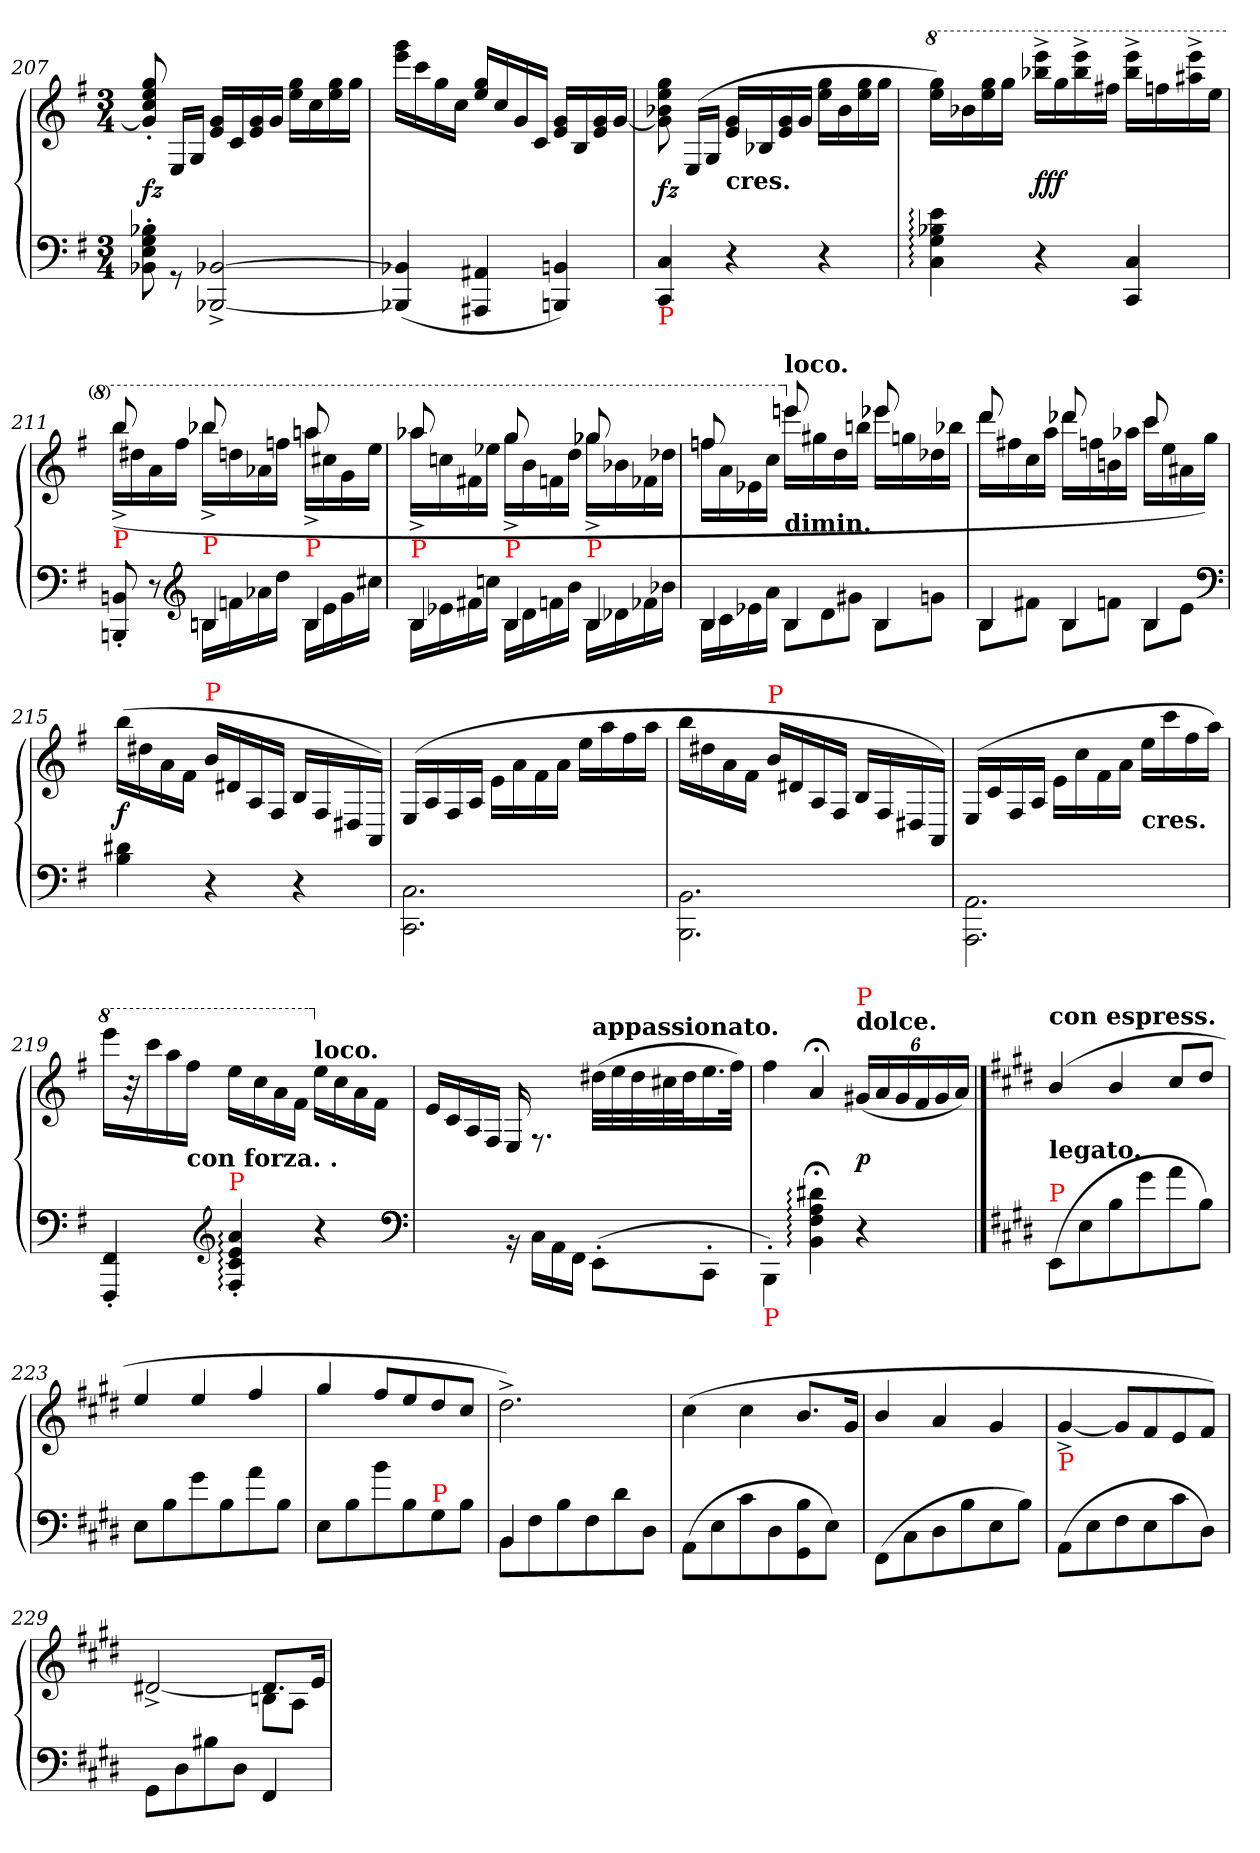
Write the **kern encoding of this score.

**kern	**kern	**dynam
*part1	*part1	*part1
*staff2	*staff1	*staff1/2
*clefF4	*clefG2	*
*k[f#]	*k[f#]	*
*M3/4	*M3/4	*
=207	=207	=207
8B-X' 8G' 8E' 8BB-X'	8gg'/ 8ee'/ 8cc'/ 8g]'/	fz
8rGG	16E/LL	.
.	16G/JJ	.
[2BB-X^> [2BBB-X^>	16g 16eLL	.
.	16c	.
.	16g 16e	.
.	16gJJ	.
.	16gg 16eeLL	.
.	16cc	.
.	16gg 16ee	.
.	16ggJJ	.
=208	=208	=208
(>4BB-X] 4BBB-X]	16ggg 16eeeLL	.
.	16ccc	.
.	16gg	.
.	16ccJJ	.
4AA#X 4AAA#X	16gg 16eeLL	.
.	16cc	.
.	16g	.
.	16cJJ	.
4BBn 4BBBn)	16g 16eLL	.
.	16B	.
.	16g 16e	.
.	[16gJJ	.
=209	=209	=209
!LO:TX:b:color=red:t=P	!	!
4C 4CC	8gg 8ee 8b-X 8g]	fz
.	(>16E/LL	.
.	16G/JJ	.
!	!LO:TX:c:B:t=cres.	!
4r	16g 16eLL	.
.	16B-X	.
.	16g 16e	.
.	16gJJ	.
4r	16gg 16eeLL	.
.	16b-	.
.	16gg 16ee	.
.	16ggJJ	.
=210	=210	=210
*	*8va	*
4e: 4B-X: 4G: 4C:	16ggg 16eeeLL)	.
.	16bb-X	.
.	16ggg 16eee	.
.	16gggJJ	.
4r	16eeee^< 16bbb-X^<LL	fff
.	16ggg	.
.	16eeee^< 16bbb-^<	.
.	16fff#XJJ	.
4C 4CC	16eeee^< 16bbb-^<LL	.
.	16fffn	.
.	16eeee^< 16aaa#X^<	.
.	16eeeJJ	.
=211	=211	=211
*^	*^	*
!	!	!LO:TX:b:color=red:t=P	!	!
4ryy	8BBn' 8BBBn'	8bbb	(>16bbb^<LL	.
.	.	.	16ddd#X	.
.	8r	8ryy	16aa	.
.	.	.	16fff#JJ	.
*clefG2	*	*	*	*
!	!	!LO:TX:b:color=red:t=P	!	!
16Bn\LL	4Bn/	8bbb-X	16bbb-X^<LL	.
16fn	.	.	16dddn	.
16a-X	.	8ryy	16aa-X	.
16ddJJ	.	.	16fffnJJ	.
!	!	!LO:TX:b:color=red:t=P	!	!
16B\LL	4B/	8aaan	16aaan^<LL	.
16e	.	.	16ccc#X	.
16g	.	8ryy	16gg	.
16cc#XJJ	.	.	16eeeJJ	.
=212	=212	=212	=212	=212
!	!	!LO:TX:b:color=red:t=P	!	!
16B\LL	4B/	8aaa-X	16aaa-X^<LL	.
16e-X	.	.	16cccn	.
16f#X	.	8ryy	16ff#X	.
16ccnJJ	.	.	16eee-XJJ	.
!	!	!LO:TX:b:color=red:t=P	!	!
16B\LL	4B/	8ggg	16ggg^<LL	.
16d	.	.	16bb	.
16fn	.	8ryy	16ffn	.
16bJJ	.	.	16dddJJ	.
!	!	!LO:TX:b:color=red:t=P	!	!
16B\LL	4B/	8ggg-X	16ggg-X^<LL	.
16d-X	.	.	16bb-X	.
16f-X	.	8ryy	16ff-X	.
16b-XJJ	.	.	16ddd-XJJ	.
=213	=213	=213	=213	=213
16B\LL	4B/	8fffn	16fffnLL	.
16c	.	.	16aa	.
16e-X	.	8ryy	16ee-X	.
16aJJ	.	.	16cccJJ	.
*Xtuplet	*	*	*	*
*	*	*X8va	*	*
!	!	!LO:TX:c:B:t=dimin.	!	!
!	!	!LO:TX:a:B:t=loco.	!	!
12B\L	4B/	8eeen	16eeenLL	.
.	.	.	16gg#X	.
12d	.	.	.	.
.	.	8ryy	16dd	.
12g#XJ	.	.	.	.
.	.	.	16bbnJJ	.
8B\L	4B/	8eee-X	16eee-XLL	.
.	.	.	16ggn	.
8gnJ	.	8ryy	16dd-X	.
.	.	.	16bb-XJJ	.
=214	=214	=214	=214	=214
8B\L	4B/	8ddd	16dddLL	.
.	.	.	16ff#X	.
8f#XJ	.	8ryy	16cc	.
.	.	.	16aaJJ	.
8B\L	4B/	8ddd-X	16ddd-XLL	.
.	.	.	16ffn	.
8fnJ	.	8ryy	16bn	.
.	.	.	16aa-XJJ	.
8B\L	4B/	8ccc	16cccLL	.
.	.	.	16ee	.
8eJ	.	8ryy	16a#X	.
.	.	.	16ggJJ)	.
*v	*v	*	*	*
*	*v	*v	*
*clefF4	*	*
=215	=215	=215
4d#X 4B	(>16bbLL	f
.	16dd#X	.
.	16a	.
.	16f#JJ	.
!	!LO:TX:a:color=red:t=P	!
4r	16b\LL	.
.	16d#X\	.
.	16A/	.
.	16F#/JJ	.
4r	16B/LL	.
.	16F#/	.
.	16D#X	.
.	16AA/JJ)	.
=216	=216	=216
2.C\ 2.CC\	(>16E/LL	.
.	16A/	.
.	16F#/	.
.	16A/JJ	.
.	16e\LL	.
.	16a	.
.	16f#	.
.	16aJJ	.
.	16eeLL	.
.	16aa	.
.	16ff#	.
.	16aaJJ	.
=217	=217	=217
2.BB\ 2.BBB\	16bbLL	.
.	16dd#X	.
.	16a	.
.	16f#JJ	.
!	!LO:TX:a:color=red:t=P	!
.	16b\LL	.
.	16d#X\	.
.	16A/	.
.	16F#/JJ	.
.	16B/LL	.
.	16F#/	.
.	16D#X/	.
.	16AA/JJ)	.
=218	=218	=218
2.AA\ 2.AAA\	(>16E/LL	.
.	16c/	.
.	16F#/	.
.	16A/JJ	.
.	16e\LL	.
.	16cc	.
.	16f#	.
.	16aJJ	.
!	!LO:TX:c:B:t=cres.	!
.	16eeLL	.
.	16ccc	.
.	16ff#	.
.	16aaJJ)	.
=219	=219	=219
*	*8va	*
!LO:TX:b:color=red:t=P	!	!
*^	*	*
4FF#' 4FFF#'	8.ryy	16eeeeLL	.
.	.	32rgg	.
!	!	!LO:N:vis=16	!
.	.	32cccc	.
.	.	16aaa	.
!	!LO:TX:a:B:t=con forza. .	!	!
.	2ryy	16fff#JJ	.
*clefG2	*	*	*
!LO:TX:a:color=red:t=P	!	!	!
4a:' 4e:' 4c:' 4F#:'	.	16eeeLL	.
.	.	16ccc	.
.	.	16aa	.
.	.	16ff#JJ	.
*	*	*X8va	*
!	!	!LO:TX:a:B:t=loco.	!
4r	.	16eeLL	.
.	.	16cc	.
.	.	16a	.
.	16ryy	16f#JJ	.
*clefF4	*	*	*
*v	*v	*	*
=220	=220	=220
4ryy	16eLL	.
.	16c	.
.	16A/	.
.	16F#/JJ	.
16rBB	16E/	.
16C\LL	8.rF	.
16AA	.	.
16FF#JJ	.	.
*	*Xtuplet	*
!	!LO:TX:a:B:t=appassionato.	!
(>8EE'\L	(>40dd#XLLL	.
.	40ee	.
.	40dd#	.
.	40cc#X	.
.	40dd#J	.
8CC'J	16.ee	.
.	32ff#JJk)	.
=221	=221	=221
!LO:TX:b:color=red:t=P	!	!
4BBB'\)	4ff#	.
4d#X;<: 4A;<: 4F#;<: 4BB;<:	4a;<	.
*	*tuplet	*
*	*Xbrackettup	*
!	!LO:TX:a:B:t=dolce.	!
!	!LO:TX:a:color=red:t=P	!
4r	(<24g#XLL	p
.	24a	.
.	24g#	.
.	24f#	.
.	24g#	.
.	24aJJ)	.
==	==	==
*k[f#c#g#d#]	*k[f#c#g#d#]	*
!	!LO:TX:a:B:t=con espress.	!
!LO:TX:a:B:t=legato.	!	!
!LO:TX:a:color=red:t=P	!	!
(<8EEL	(>4b/	.
8E	.	.
8B	4b/	.
8g#\	.	.
8a\	8cc#/L	.
8BJ)	8dd#J	.
=223	=223	=223
8EL	4ee/	.
8B	.	.
8g#\	4ee/	.
8B	.	.
8a\	4ff#/	.
8BJ	.	.
=224	=224	=224
8EL	4gg#/	.
8B	.	.
8b\	8ff#/L	.
8B	8ee	.
!LO:TX:a:color=red:t=P	!	!
8G#	8dd#	.
8BJ	8cc#J	.
=225	=225	=225
*^	*	*
4BB	8BBL	2.dd#^<)	.
.	8F#	.	.
2ryy	8B	.	.
.	8F#	.	.
.	8d#	.	.
.	8D#J	.	.
*v	*v	*	*
=226	=226	=226
(>8AAL	(>4cc#	.
8E	.	.
8c#	4cc#	.
8D#	.	.
8B 8GG#	8.bL	.
8EJ)	.	.
.	16g#Jk	.
=227	=227	=227
(>8FF#L	4b/	.
8C#	.	.
8D#	4a	.
8B	.	.
8E	4g#	.
8BJ)	.	.
=228	=228	=228
!	!LO:TX:b:color=red:t=P	!
(>8AAL	[4g#^<	.
8E	.	.
8F#	8g#L]	.
8E	8f#	.
8c#	8e	.
8D#J)	8f#J)	.
=229	=229	=229
*	*^	*
8GG#L	[2d#X^<	2ryy	.
8D#	.	.	.
8B#X	.	.	.
8D#J	.	.	.
4FF#	8.d#L]	8BnL	.
.	.	8AJ	.
.	16eJk	.	.
*	*v	*v	*
=	=	=
*-	*-	*-
